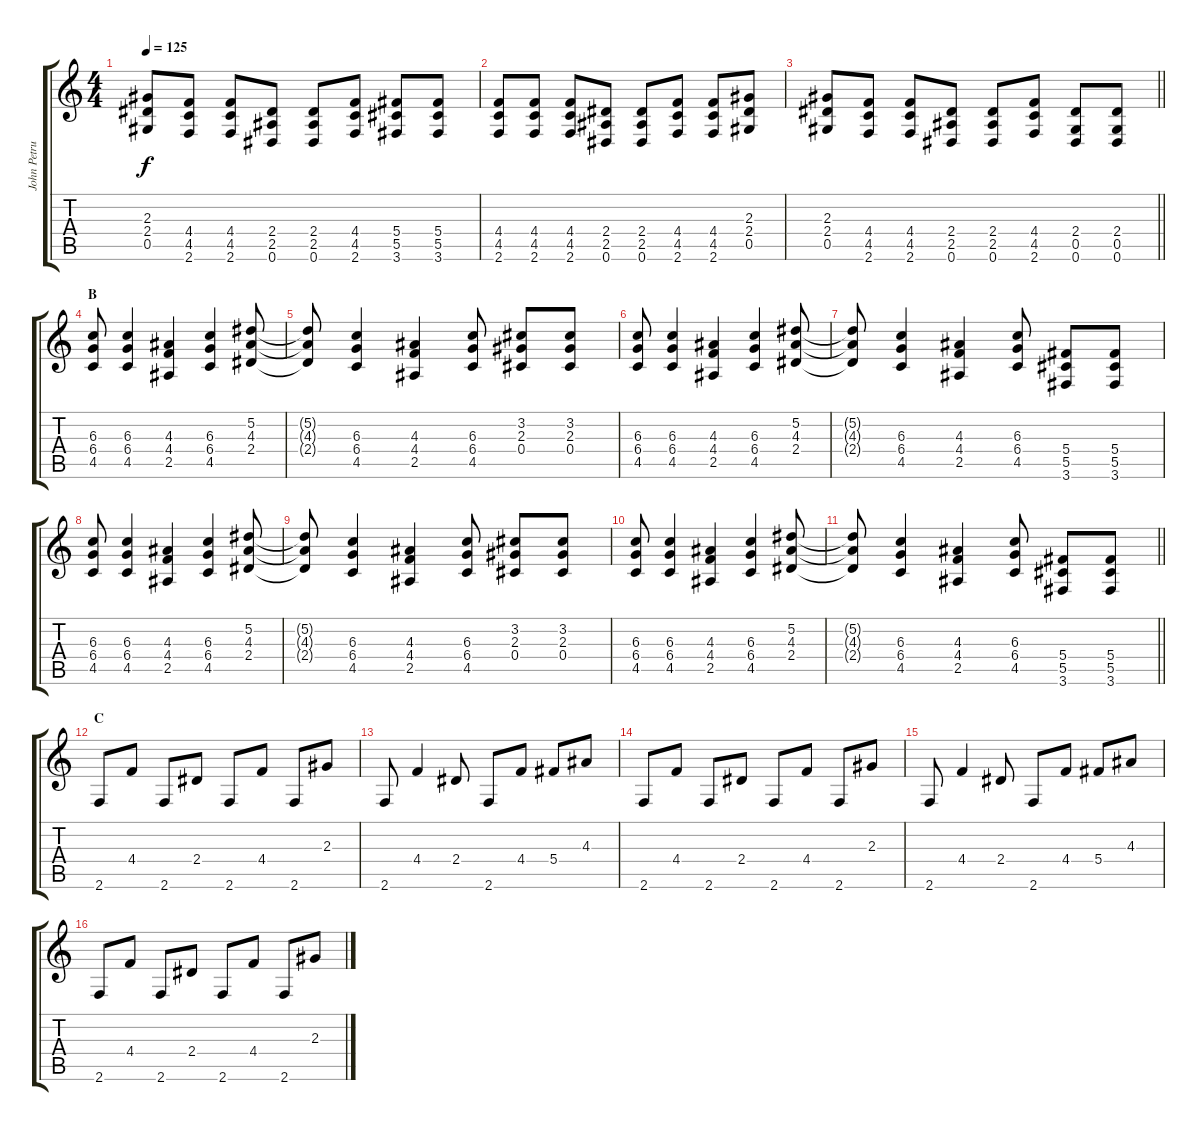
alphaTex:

\track ("John Petrucci" "John Petru") {instrument distortionguitar}
\staff {score tabs}
\tuning (Eb4 Bb3 Gb3 Db3 Ab2 Eb2) {hide}
\ts (4 4)
\tempo 125
\clef g2
\ks c
(2.3 2.4 0.5).8{dy f} (4.4 4.5 2.6).8 (4.4 4.5 2.6).8 (2.4 2.5 0.6).8 (2.4 2.5 0.6).8 (4.4 4.5 2.6).8 (5.4 5.5 3.6).8 (5.4 5.5 3.6).8 |
(4.4 4.5 2.6).8 (4.4 4.5 2.6).8 (4.4 4.5 2.6).8 (2.4 2.5 0.6).8 (2.4 2.5 0.6).8 (4.4 4.5 2.6).8 (4.4 4.5 2.6).8 (2.3 2.4 0.5).8 |
\barLineRight lightlight
(2.3 2.4 0.5).8 (4.4 4.5 2.6).8 (4.4 4.5 2.6).8 (2.4 2.5 0.6).8 (2.4 2.5 0.6).8 (4.4 4.5 2.6).8 (2.4 0.5 0.6).8 (2.4 0.5 0.6).8 |
\section ("" "B")
(6.3 6.4 4.5).8 (6.3 6.4 4.5).4 (4.3 4.4 2.5).4 (6.3 6.4 4.5).4 (5.2 4.3 2.4).8 |
(5.2{t} 4.3{t} 2.4{t}).8 (6.3 6.4 4.5).4 (4.3 4.4 2.5).4 (6.3 6.4 4.5).8 (3.2 2.3 0.4).8 (3.2 2.3 0.4).8 |
(6.3 6.4 4.5).8 (6.3 6.4 4.5).4 (4.3 4.4 2.5).4 (6.3 6.4 4.5).4 (5.2 4.3 2.4).8 |
(5.2{t} 4.3{t} 2.4{t}).8 (6.3 6.4 4.5).4 (4.3 4.4 2.5).4 (6.3 6.4 4.5).8 (5.4 5.5 3.6).8 (5.4 5.5 3.6).8 |
(6.3 6.4 4.5).8 (6.3 6.4 4.5).4 (4.3 4.4 2.5).4 (6.3 6.4 4.5).4 (5.2 4.3 2.4).8 |
(5.2{t} 4.3{t} 2.4{t}).8 (6.3 6.4 4.5).4 (4.3 4.4 2.5).4 (6.3 6.4 4.5).8 (3.2 2.3 0.4).8 (3.2 2.3 0.4).8 |
(6.3 6.4 4.5).8 (6.3 6.4 4.5).4 (4.3 4.4 2.5).4 (6.3 6.4 4.5).4 (5.2 4.3 2.4).8 |
\barLineRight lightlight
(5.2{t} 4.3{t} 2.4{t}).8 (6.3 6.4 4.5).4 (4.3 4.4 2.5).4 (6.3 6.4 4.5).8 (5.4 5.5 3.6).8 (5.4 5.5 3.6).8 |
\section ("" "C")
2.6.8 4.4.8 2.6.8 2.4.8 2.6.8 4.4.8 2.6.8 2.3.8 |
2.6.8 4.4.4 2.4.8 2.6.8 4.4.8 5.4.8 4.3.8 |
2.6.8 4.4.8 2.6.8 2.4.8 2.6.8 4.4.8 2.6.8 2.3.8 |
2.6.8 4.4.4 2.4.8 2.6.8 4.4.8 5.4.8 4.3.8 |
2.6.8 4.4.8 2.6.8 2.4.8 2.6.8 4.4.8 2.6.8 2.3.8
